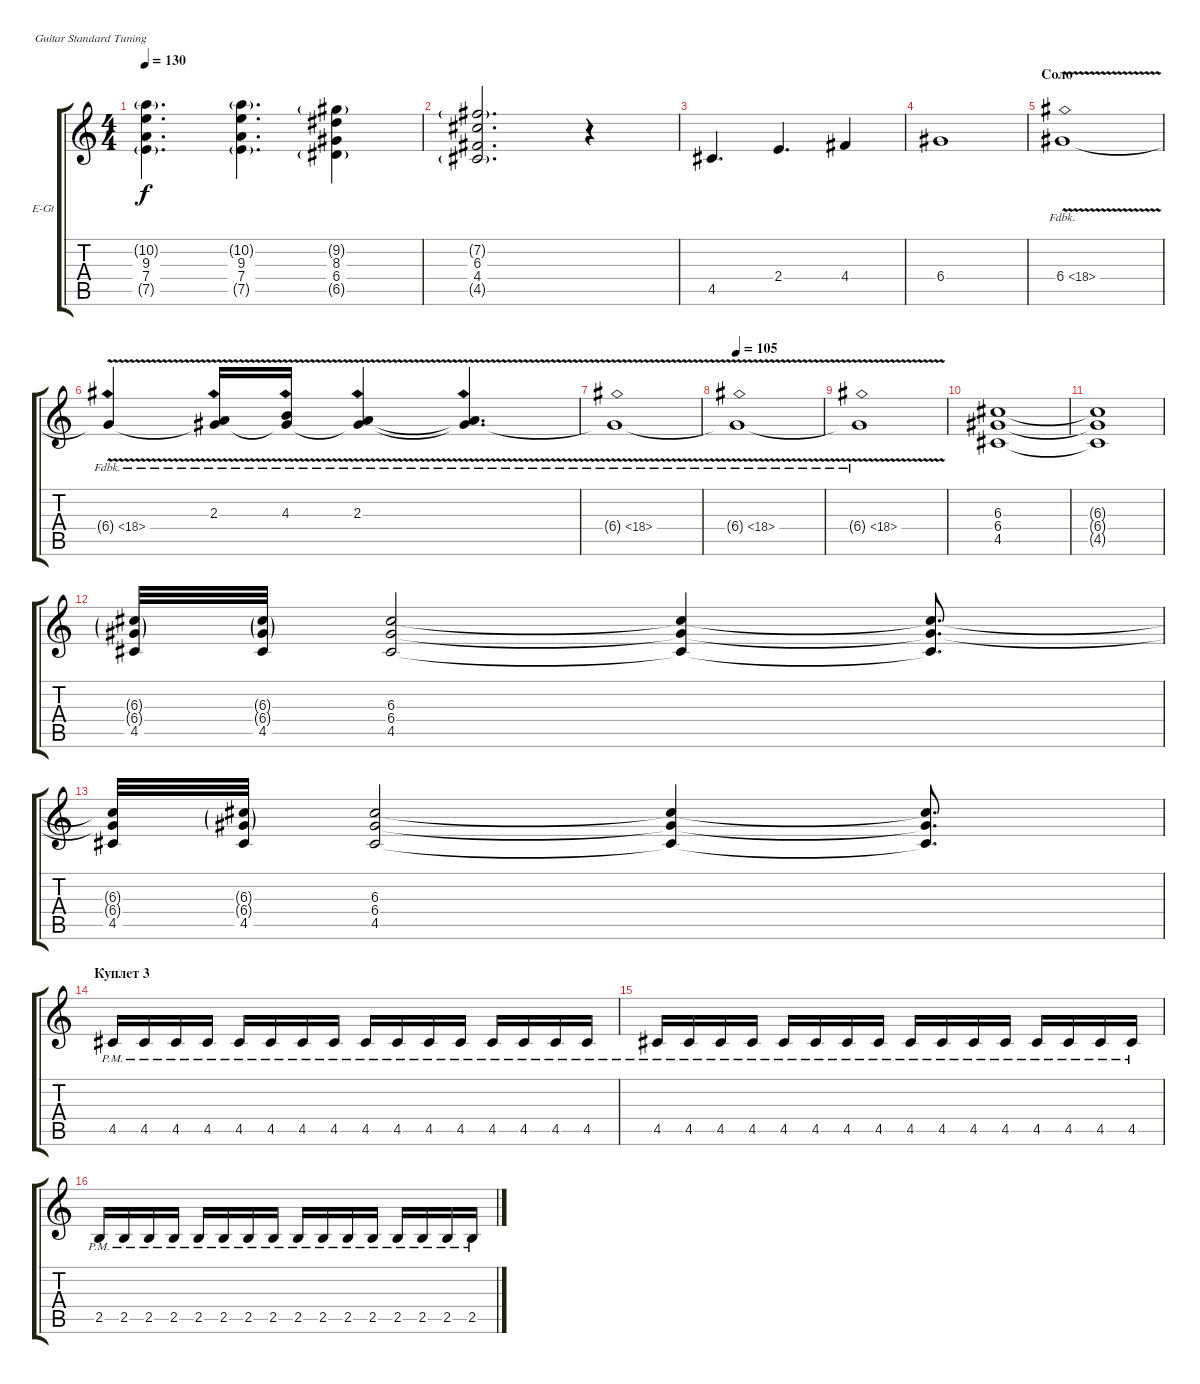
\bracketExtendMode groupsimilarinstruments
\firstSystemTrackNameOrientation horizontal
\otherSystemsTrackNameOrientation horizontal
\track ("Guitar" "E-Gt") {instrument distortionguitar}
\staff {score tabs}
\tuning (E4 B3 G3 D3 A2 E2)
\ts (4 4)
\tempo 130
\clef g2
\ks c
(7.4 9.3 10.2{g} 7.5{g}).4{d dy f} (7.4 9.3 10.2{g} 7.5{g}).4{d} (6.4 8.3 9.2{g} 6.5{g}).4 |
(4.4 6.3 7.2{g} 4.5{g}).2{d} r.4 |
4.5.4{d} 2.4.4{d} 4.4.4 |
6.4.1 |
\section ("" "Соло")
6.4{fh 12 v}.1 |
6.4{fh 12 v t}.4 (2.3 6.4{fh 12 v t}).16 (4.3 6.4{fh 12 v t}).16 (2.3 6.4{fh 12 v t}).4 (2.3{t} 6.4{fh 12 v t}).4{d} |
6.4{fh 12 v t}.1 |
\tempo 105
6.4{fh 12 v t}.1 |
6.4{fh 12 v t}.1 |
(6.3 4.5 6.4).1 |
(6.3{t} 6.4{t} 4.5{t}).1 |
(4.5 6.4{g} 6.3{g}).32 (4.5 6.4{g} 6.3{g}).32 (6.3 6.4 4.5).2 (6.3{t} 6.4{t} 4.5{t}).4 (6.3{t} 6.4{t} 4.5{t}).8{d} |
(6.3{t} 6.4{t} 4.5).32 (6.3{g} 6.4{g} 4.5).32 (6.3 6.4 4.5).2 (6.3{t} 6.4{t} 4.5{t}).4 (6.3{t} 6.4{t} 4.5{t}).8{d} |
\section ("" "Куплет 3")
4.5{pm}.16 4.5{pm}.16 4.5{pm}.16 4.5{pm}.16 4.5{pm}.16 4.5{pm}.16 4.5{pm}.16 4.5{pm}.16 4.5{pm}.16 4.5{pm}.16 4.5{pm}.16 4.5{pm}.16 4.5{pm}.16 4.5{pm}.16 4.5{pm}.16 4.5{pm}.16 |
4.5{pm}.16 4.5{pm}.16 4.5{pm}.16 4.5{pm}.16 4.5{pm}.16 4.5{pm}.16 4.5{pm}.16 4.5{pm}.16 4.5{pm}.16 4.5{pm}.16 4.5{pm}.16 4.5{pm}.16 4.5{pm}.16 4.5{pm}.16 4.5{pm}.16 4.5{pm}.16 |
2.5{pm}.16 2.5{pm}.16 2.5{pm}.16 2.5{pm}.16 2.5{pm}.16 2.5{pm}.16 2.5{pm}.16 2.5{pm}.16 2.5{pm}.16 2.5{pm}.16 2.5{pm}.16 2.5{pm}.16 2.5{pm}.16 2.5{pm}.16 2.5{pm}.16 2.5{pm}.16
